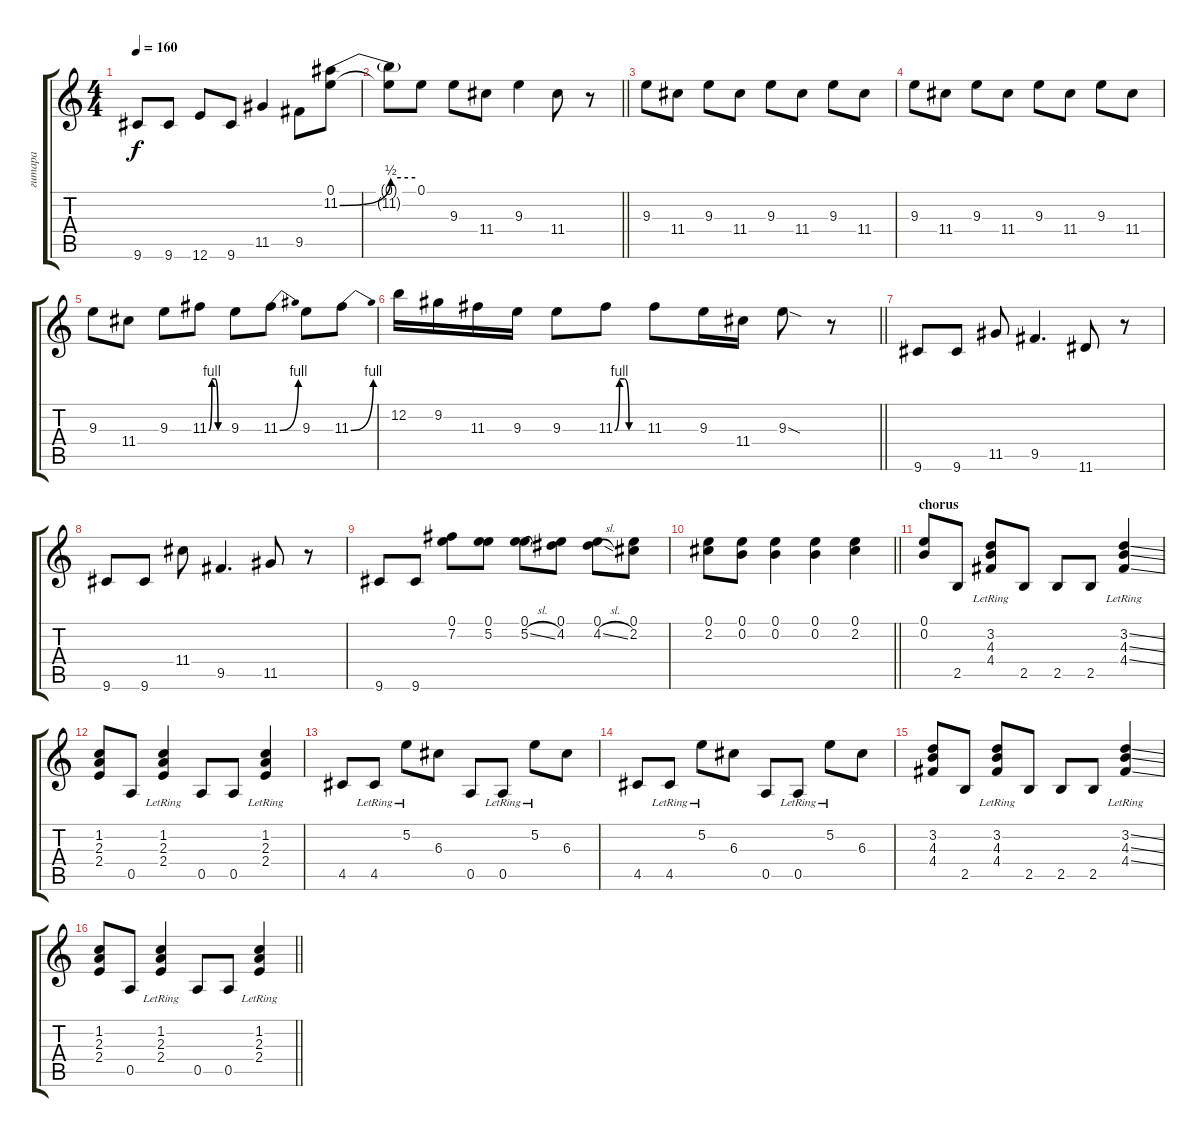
\track ("гитара" "гитара") {instrument distortionguitar}
\staff {score tabs}
\tuning (E4 B3 G3 D3 A2 E2) {hide}
\ts (4 4)
\tempo 160
\clef g2
\ks c
9.6.8{dy f} 9.6.8 12.6.8 9.6.8 11.5.4 9.5.8 (0.1 11.2{be (bend 0 0 60 2)}).8 |
\barLineRight lightlight
(0.1{t} 11.2{be (hold 0 2 60 2) t}).8 0.1.8 9.3.8 11.4.8 9.3.4 11.4.8 r.8 |
9.3.8 11.4.8 9.3.8 11.4.8 9.3.8 11.4.8 9.3.8 11.4.8 |
9.3.8 11.4.8 9.3.8 11.4.8 9.3.8 11.4.8 9.3.8 11.4.8 |
9.3.8 11.4.8 9.3.8 11.3{be (custom 0 0 10 4 20 4 30 0 60 0)}.8 9.3.8 11.3{be (bend 0 0 60 4)}.8 9.3.8 11.3{be (bend 0 0 60 4)}.8 |
\barLineRight lightlight
12.2.16 9.2.16 11.3.16 9.3.16 9.3.8 11.3{be (custom 0 0 10 4 20 4 30 0 60 0)}.8 11.3.8 9.3.16 11.4.16 9.3{sod}.8 r.8 |
9.6.8 9.6.8 11.5.8 9.5.4{d} 11.6.8 r.8 |
9.6.8 9.6.8 11.4.8 9.5.4{d} 11.5.8 r.8 |
9.6.8 9.6.8 (0.1 7.2).8 (0.1 5.2).8 (0.1 5.2{sl}).8 (0.1 4.2).8 (0.1 4.2{sl}).8 (0.1 2.2).8 |
\barLineRight lightlight
(0.1 2.2).8 (0.1 0.2).8 (0.1 0.2).4 (0.1 0.2).4 (0.1 2.2).4 |
\section ("" "chorus")
(0.1 0.2).8 2.5.8 (3.2{lr} 4.3{lr} 4.4{lr}).8 2.5.8 2.5.8 2.5.8 (3.2{ss lr} 4.3{ss} 4.4{ss}).4 |
(1.2 2.3 2.4).8 0.5.8 (1.2{lr} 2.3{lr} 2.4{lr}).4 0.5.8 0.5.8 (1.2{lr} 2.3{lr} 2.4{lr}).4 |
4.5.8 4.5{lr}.8 5.2{lr}.8 6.3.8 0.5.8 0.5{lr}.8 5.2{lr}.8 6.3.8 |
4.5.8 4.5{lr}.8 5.2{lr}.8 6.3.8 0.5.8 0.5{lr}.8 5.2{lr}.8 6.3.8 |
(3.2 4.3 4.4).8 2.5.8 (3.2{lr} 4.3{lr} 4.4{lr}).8 2.5.8 2.5.8 2.5.8 (3.2{ss lr} 4.3{ss} 4.4{ss}).4 |
\barLineRight lightlight
(1.2 2.3 2.4).8 0.5.8 (1.2{lr} 2.3{lr} 2.4{lr}).4 0.5.8 0.5.8 (1.2{lr} 2.3{lr} 2.4{lr}).4
